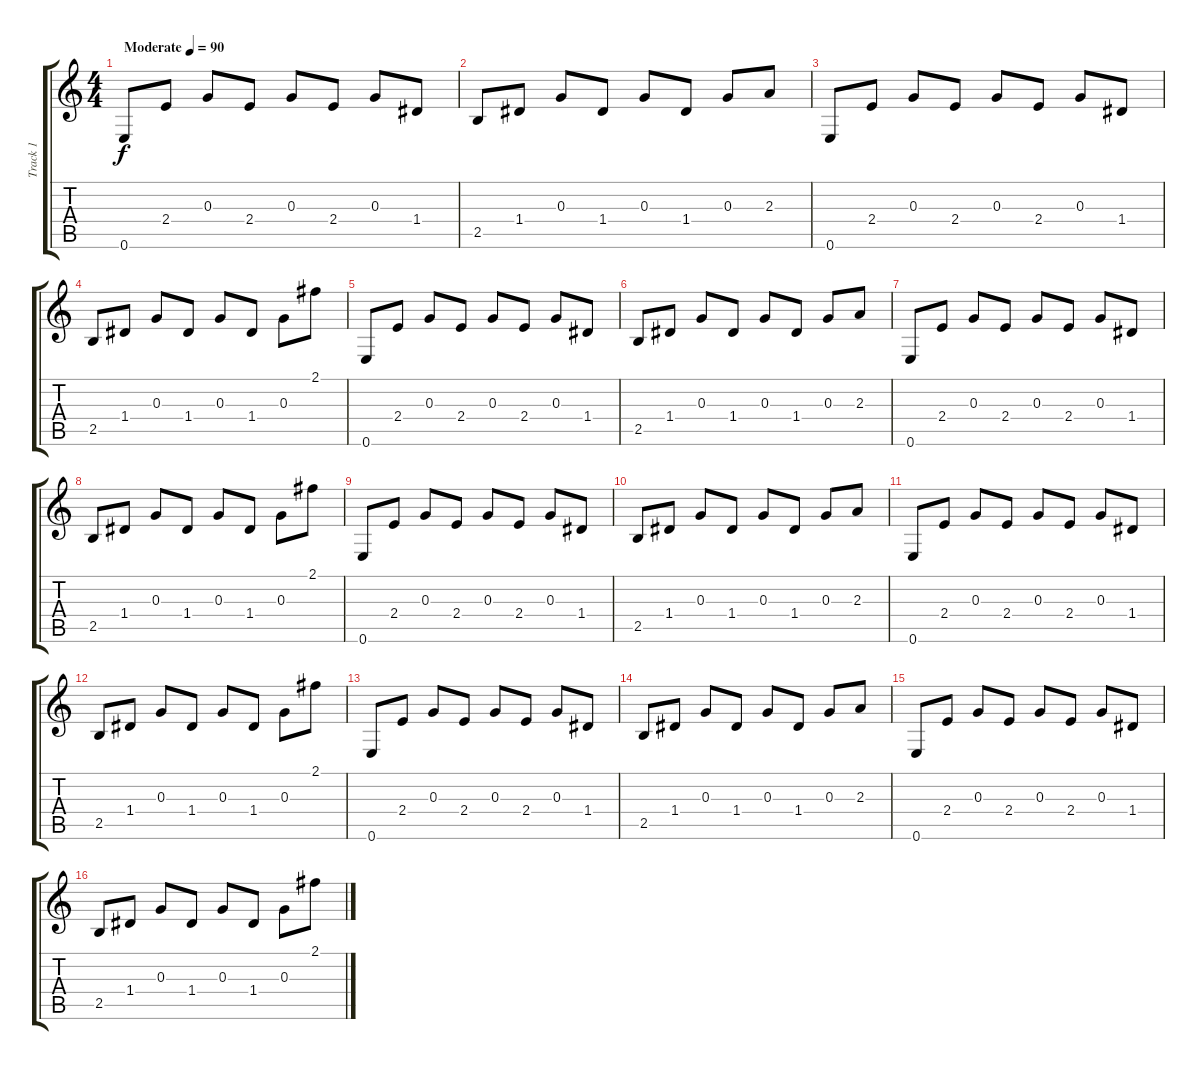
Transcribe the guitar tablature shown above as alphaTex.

\track ("Track 1" "Track 1") {instrument electricguitarjazz}
\staff {score tabs}
\tuning (E4 B3 G3 D3 A2 E2) {hide}
\ts (4 4)
\tempo (90 "Moderate")
\clef g2
\ks c
0.6.8{dy f instrument electricguitarjazz} 2.4.8 0.3.8 2.4.8 0.3.8 2.4.8 0.3.8 1.4.8 |
2.5.8 1.4.8 0.3.8 1.4.8 0.3.8 1.4.8 0.3.8 2.3.8 |
0.6.8 2.4.8 0.3.8 2.4.8 0.3.8 2.4.8 0.3.8 1.4.8 |
2.5.8 1.4.8 0.3.8 1.4.8 0.3.8 1.4.8 0.3.8 2.1.8 |
0.6.8 2.4.8 0.3.8 2.4.8 0.3.8 2.4.8 0.3.8 1.4.8 |
2.5.8 1.4.8 0.3.8 1.4.8 0.3.8 1.4.8 0.3.8 2.3.8 |
0.6.8 2.4.8 0.3.8 2.4.8 0.3.8 2.4.8 0.3.8 1.4.8 |
2.5.8 1.4.8 0.3.8 1.4.8 0.3.8 1.4.8 0.3.8 2.1.8 |
0.6.8 2.4.8 0.3.8 2.4.8 0.3.8 2.4.8 0.3.8 1.4.8 |
2.5.8 1.4.8 0.3.8 1.4.8 0.3.8 1.4.8 0.3.8 2.3.8 |
0.6.8 2.4.8 0.3.8 2.4.8 0.3.8 2.4.8 0.3.8 1.4.8 |
2.5.8 1.4.8 0.3.8 1.4.8 0.3.8 1.4.8 0.3.8 2.1.8 |
0.6.8 2.4.8 0.3.8 2.4.8 0.3.8 2.4.8 0.3.8 1.4.8 |
2.5.8 1.4.8 0.3.8 1.4.8 0.3.8 1.4.8 0.3.8 2.3.8 |
0.6.8 2.4.8 0.3.8 2.4.8 0.3.8 2.4.8 0.3.8 1.4.8 |
2.5.8 1.4.8 0.3.8 1.4.8 0.3.8 1.4.8 0.3.8 2.1.8
